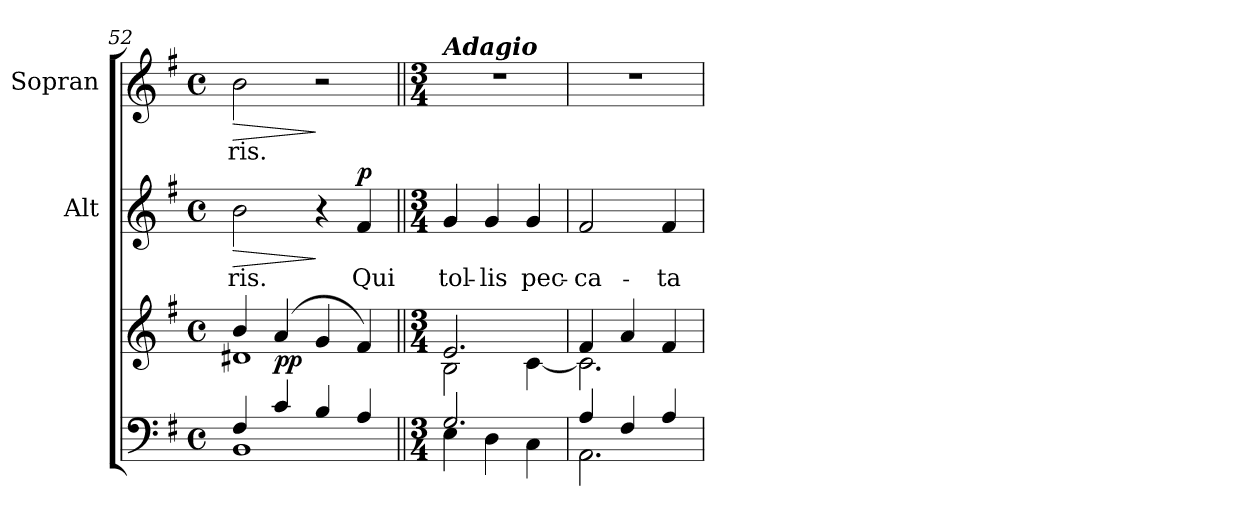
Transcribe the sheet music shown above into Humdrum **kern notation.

**kern	**kern	**dynam	**kern	**text	**dynam	**kern	**text	**dynam
*part3	*part3	*part3	*part2	*part2	*part2	*part1	*part1	*part1
*staff4	*staff3	*staff3/4	*staff2	*staff2	*staff2	*staff1	*staff1	*staff1
*	*	*	*I"Alt	*	*	*I"Sopran	*	*
*	*	*	*I'A.	*	*	*I'S.	*	*
*clefF4	*clefG2	*	*clefG2	*	*	*clefG2	*	*
*k[f#]	*k[f#]	*	*k[f#]	*	*	*k[f#]	*	*
*G:	*G:	*	*G:	*	*	*G:	*	*
*M4/4	*M4/4	*	*M4/4	*	*	*M4/4	*	*
*met(c)	*met(c)	*	*met(c)	*	*	*met(c)	*	*
=52	=52	=52	=52	=52	=52	=52	=52	=52
*^	*^	*	*	*	*	*	*	*
!	!	!	!	!	!	!LO:LY:b	!LO:HP:b	!	!LO:LY:b	!LO:HP:b
4F#/	1BB	4b/	1d#X	.	2b\	-ris.	>	2b\	-ris.	>
!	!	!	!	!LO:DY:b	!	!	!	!	!	!
4c/	.	(4a/	.	pp	.	.	.	.	.	.
4B/	.	4g/	.	.	4r	.	]	2r	.	]
!	!	!	!	!	!	!LO:LY:b	!LO:DY:a	!	!	!
4A/	.	4f#/)	.	.	4f#/	Qui	p	.	.	.
=53||	=53||	=53||	=53||	=53||	=53||	=53||	=53||	=53||	=53||	=53||
*M3/4	*	*M3/4	*	*	*M3/4	*	*	*M3/4	*	*
!	!	!	!	!	!	!	!	!LO:TX:a:Bi:t=Adagio	!	!
!	!	!	!	!	!	!LO:LY:b	!	!	!	!
2.G/	4E\	2.e/	2B\	.	4g/	tol-	.	2.r	.	.
!	!	!	!	!	!	!LO:LY:b	!	!	!	!
.	4D\	.	.	.	4g/	-lis	.	.	.	.
!	!	!	!	!	!	!LO:LY:b	!	!	!	!
.	4C\	.	[<4c\	.	4g/	pec-	.	.	.	.
=54	=54	=54	=54	=54	=54	=54	=54	=54	=54	=54
!	!	!	!	!	!	!LO:LY:b	!	!	!	!
4A/	2.AA\	4f#/	2.c\]	.	2f#/	-ca-	.	2.r	.	.
4F#/	.	4a/	.	.	.	.	.	.	.	.
!	!	!	!	!	!	!LO:LY:b	!	!	!	!
4A/	.	4f#/	.	.	4f#/	-ta	.	.	.	.
*v	*v	*	*	*	*	*	*	*	*	*
*	*v	*v	*	*	*	*	*	*	*
=	=	=	=	=	=	=	=	=
*-	*-	*-	*-	*-	*-	*-	*-	*-
